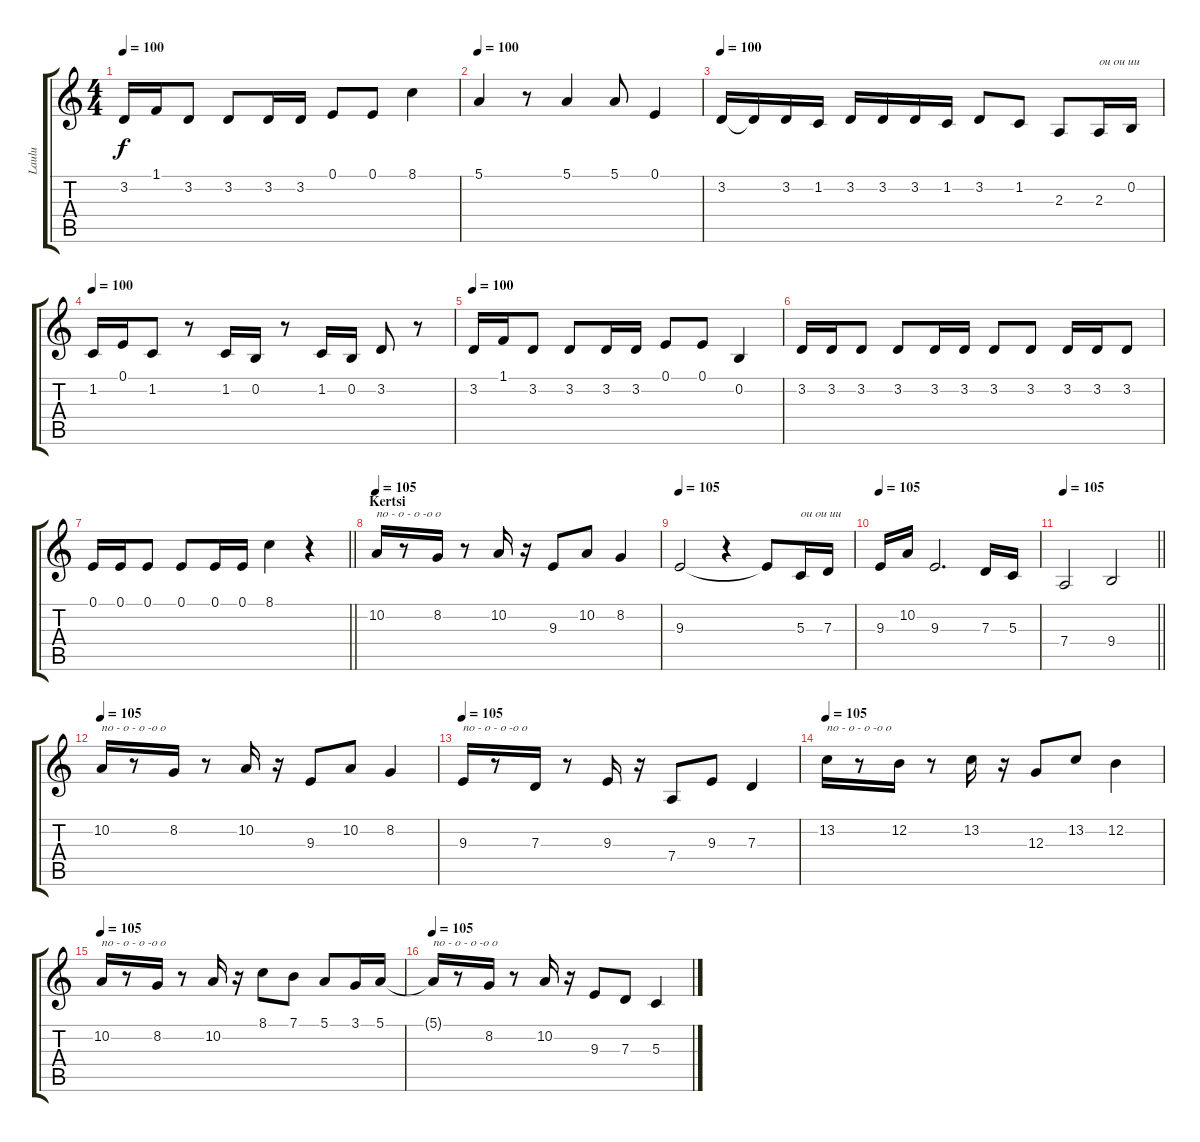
\track ("Laulu" "Laulu") {instrument lead6voice}
\staff {score tabs}
\tuning (E4 B3 G3 D3 A2 E2) {hide}
\ts (4 4)
\tempo 100
\clef g2
\ks c
3.2.16{dy f} 1.1.16 3.2.8 3.2.8 3.2.16 3.2.16 0.1.8 0.1.8 8.1.4 |
\tempo 100
5.1.4 r.8 5.1.4 5.1.8 0.1.4 |
\tempo 100
3.2.16 3.2{t}.16 3.2.16 1.2.16 3.2.16 3.2.16 3.2.16 1.2.16 3.2.8 1.2.8 2.3.8 2.3.16{txt "ou ou uu" balance 12} 0.2.16 |
\tempo 100
1.2.16 0.1.16 1.2.8 r.8 1.2.16 0.2.16 r.8 1.2.16 0.2.16 3.2.8 r.8 |
\tempo 100
3.2.16 1.1.16 3.2.8 3.2.8 3.2.16 3.2.16 0.1.8 0.1.8 0.2.4 |
3.2.16 3.2.16 3.2.8 3.2.8 3.2.16 3.2.16 3.2.8 3.2.8 3.2.16 3.2.16 3.2.8 |
\barLineRight lightlight
0.1.16 0.1.16 0.1.8 0.1.8 0.1.16 0.1.16 8.1.4 r.4 |
\section ("" "Kertsi")
\tempo 105
10.2.16{txt "no - o - o -o o"} r.8 8.2.16 r.8 10.2.16 r.16 9.3.8 10.2.8 8.2.4 |
\tempo 105
9.3.2 r.4 9.3{t}.8 5.3.16{txt "ou ou uu" balance 12} 7.3.16 |
\tempo 105
9.3.16 10.2.16 9.3.2{d} 7.3.16 5.3.16 |
\tempo 105
\barLineRight lightlight
7.4.2 9.4.2 |
\tempo 105
10.2.16{txt "no - o - o -o o"} r.8 8.2.16 r.8 10.2.16 r.16 9.3.8 10.2.8 8.2.4 |
\tempo 105
9.3.16{txt "no - o - o -o o"} r.8 7.3.16 r.8 9.3.16 r.16 7.4.8 9.3.8 7.3.4 |
\tempo 105
13.2.16{txt "no - o - o -o o"} r.8 12.2.16 r.8 13.2.16 r.16 12.3.8 13.2.8 12.2.4 |
\tempo 105
10.2.16{txt "no - o - o -o o"} r.8 8.2.16 r.8 10.2.16 r.16 8.1.8 7.1.8 5.1.8 3.1.16 5.1.16 |
\tempo 105
5.1{t}.16{txt "no - o - o -o o"} r.8 8.2.16 r.8 10.2.16 r.16 9.3.8 7.3.8 5.3.4
